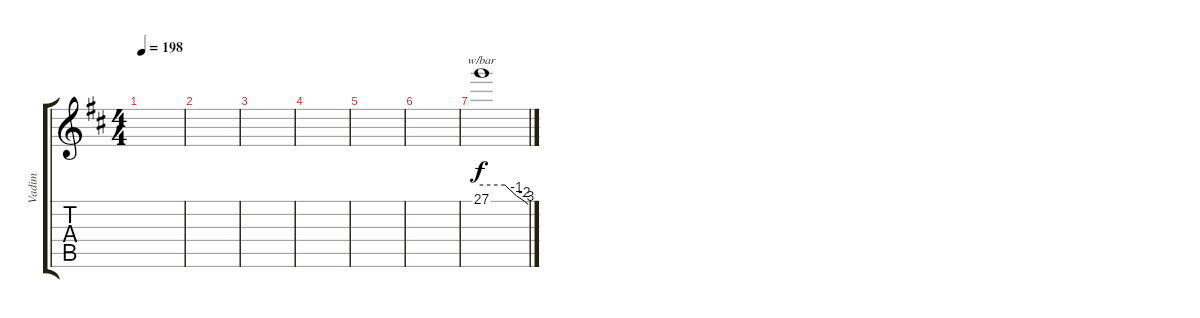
\track ("Vadim" "Vadim") {instrument lead2sawtooth}
\staff {score tabs}
\tuning (E4 B3 G3 D3 A2 E2) {hide}
\ts (4 4)
\tempo 198
\clef g2
\ks bminor
|
|
|
|
|
|
27.1.1{tbe (custom default 0 0 30 0 45 -4 55 -8 60 -12)}
